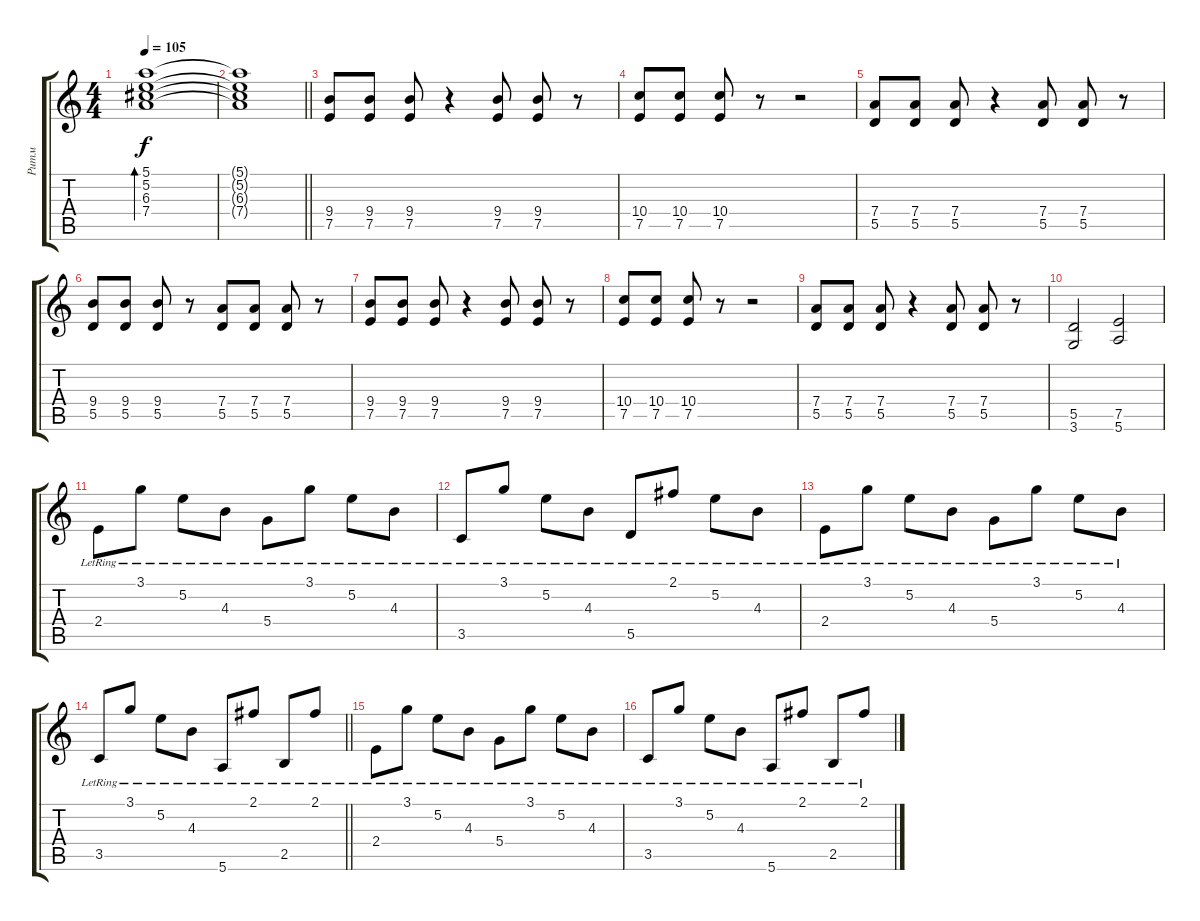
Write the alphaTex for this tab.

\track ("Ритм" "Ритм") {instrument electricguitarclean}
\staff {score tabs}
\tuning (E4 B3 G3 D3 A2 E2) {hide}
\ts (4 4)
\tempo 105
\clef g2
\ks c
(5.1 5.2 6.3 7.4).1{bd 240 dy f} |
\barLineRight lightlight
(5.1{t} 5.2{t} 6.3{t} 7.4{t}).1 |
(9.4 7.5).8{instrument distortionguitar} (9.4 7.5).8 (9.4 7.5).8 r.4 (9.4 7.5).8 (9.4 7.5).8 r.8 |
(10.4 7.5).8 (10.4 7.5).8 (10.4 7.5).8 r.8 r.2 |
(7.4 5.5).8 (7.4 5.5).8 (7.4 5.5).8 r.4 (7.4 5.5).8 (7.4 5.5).8 r.8 |
(9.4 5.5).8 (9.4 5.5).8 (9.4 5.5).8 r.8 (7.4 5.5).8 (7.4 5.5).8 (7.4 5.5).8 r.8 |
(9.4 7.5).8 (9.4 7.5).8 (9.4 7.5).8 r.4 (9.4 7.5).8 (9.4 7.5).8 r.8 |
(10.4 7.5).8 (10.4 7.5).8 (10.4 7.5).8 r.8 r.2 |
(7.4 5.5).8 (7.4 5.5).8 (7.4 5.5).8 r.4 (7.4 5.5).8 (7.4 5.5).8 r.8 |
(5.5 3.6).2 (7.5 5.6).2 |
2.4{lr}.8{instrument electricguitarclean} 3.1{lr}.8 5.2{lr}.8 4.3{lr}.8 5.4{lr}.8 3.1{lr}.8 5.2{lr}.8 4.3{lr}.8 |
3.5{lr}.8 3.1{lr}.8 5.2{lr}.8 4.3{lr}.8 5.5{lr}.8 2.1{lr}.8 5.2{lr}.8 4.3{lr}.8 |
2.4{lr}.8 3.1{lr}.8 5.2{lr}.8 4.3{lr}.8 5.4{lr}.8 3.1{lr}.8 5.2{lr}.8 4.3{lr}.8 |
\barLineRight lightlight
3.5{lr}.8 3.1{lr}.8 5.2{lr}.8 4.3{lr}.8 5.6{lr}.8 2.1{lr}.8 2.5{lr}.8 2.1{lr}.8 |
2.4{lr}.8 3.1{lr}.8 5.2{lr}.8 4.3{lr}.8 5.4{lr}.8 3.1{lr}.8 5.2{lr}.8 4.3{lr}.8 |
3.5{lr}.8 3.1{lr}.8 5.2{lr}.8 4.3{lr}.8 5.6{lr}.8 2.1{lr}.8 2.5{lr}.8 2.1{lr}.8
